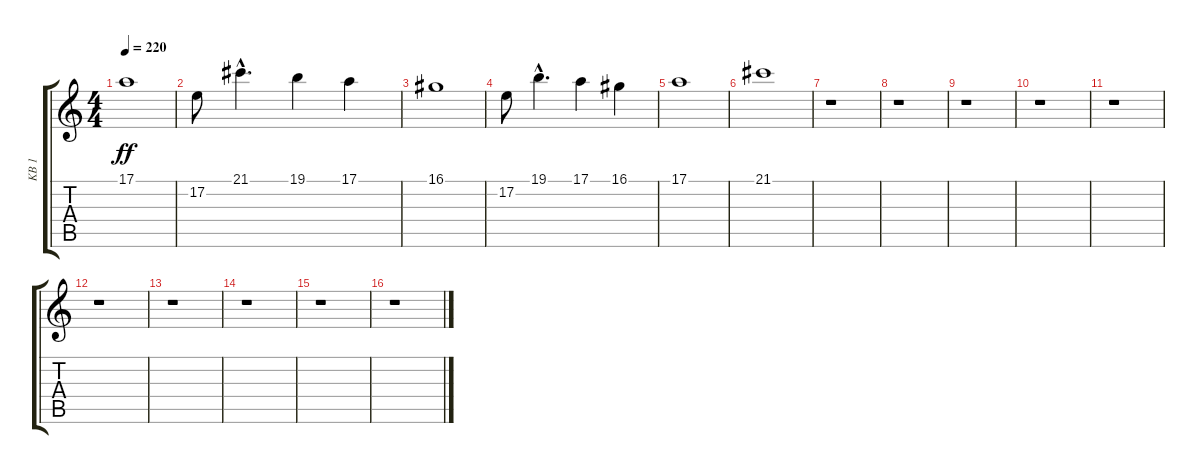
\track ("KB 1" "KB 1") {instrument pad8sweep}
\staff {score tabs}
\tuning (E4 B3 G3 D3 A2 E2) {hide}
\ts (4 4)
\tempo 220
\clef g2
\ks c
17.1.1{dy ff} |
17.2.8 21.1{hac}.4{d} 19.1.4 17.1.4 |
16.1.1 |
17.2.8 19.1{hac}.4{d} 17.1.4 16.1.4 |
17.1.1 |
21.1.1 |
r.1 |
r.1 |
r.1 |
r.1 |
r.1 |
r.1 |
r.1 |
r.1 |
r.1 |
r.1
